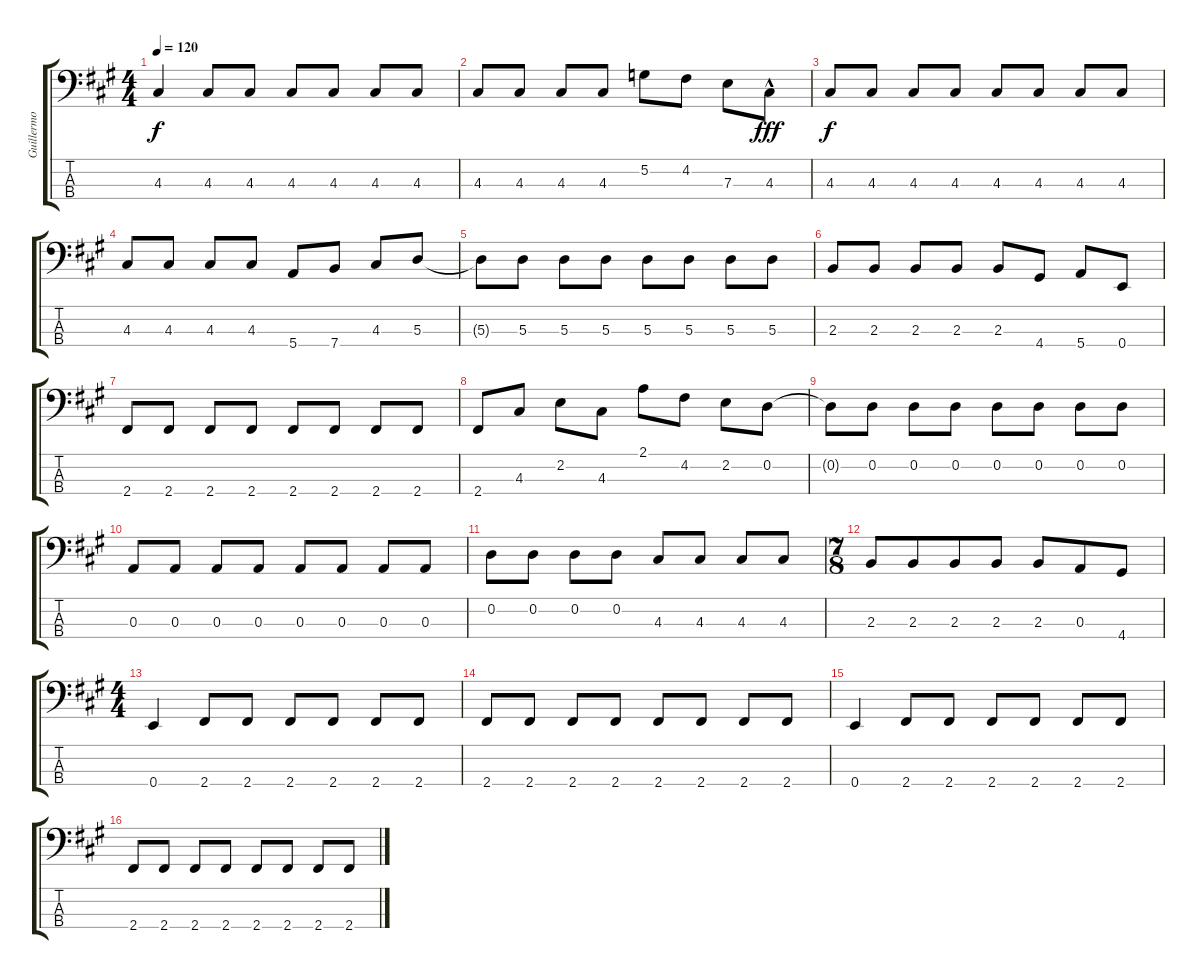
\track ("Guillermo Sanchez" "Guillermo ") {instrument electricbasspick}
\staff {score tabs}
\tuning (G2 D2 A1 E1) {hide}
\ts (4 4)
\tempo 120
\clef f4
\ks a
4.3{t}.4{dy f} 4.3.8 4.3.8 4.3.8 4.3.8 4.3.8 4.3.8 |
4.3.8 4.3.8 4.3.8 4.3.8 5.2.8 4.2.8 7.3.8 4.3{hac}.8{dy fff} |
4.3.8{dy f} 4.3.8 4.3.8 4.3.8 4.3.8 4.3.8 4.3.8 4.3.8 |
4.3.8 4.3.8 4.3.8 4.3.8 5.4.8 7.4.8 4.3.8 5.3.8 |
5.3{t}.8 5.3.8 5.3.8 5.3.8 5.3.8 5.3.8 5.3.8 5.3.8 |
2.3.8 2.3.8 2.3.8 2.3.8 2.3.8 4.4.8 5.4.8 0.4.8 |
2.4.8 2.4.8 2.4.8 2.4.8 2.4.8 2.4.8 2.4.8 2.4.8 |
2.4.8 4.3.8 2.2.8 4.3.8 2.1.8 4.2.8 2.2.8 0.2.8 |
0.2{t}.8 0.2.8 0.2.8 0.2.8 0.2.8 0.2.8 0.2.8 0.2.8 |
0.3.8 0.3.8 0.3.8 0.3.8 0.3.8 0.3.8 0.3.8 0.3.8 |
0.2.8 0.2.8 0.2.8 0.2.8 4.3.8 4.3.8 4.3.8 4.3.8 |
\ts (7 8)
2.3.8 2.3.8 2.3.8 2.3.8 2.3.8 0.3.8 4.4.8 |
\ts (4 4)
0.4.4 2.4.8 2.4.8 2.4.8 2.4.8 2.4.8 2.4.8 |
2.4.8 2.4.8 2.4.8 2.4.8 2.4.8 2.4.8 2.4.8 2.4.8 |
0.4.4 2.4.8 2.4.8 2.4.8 2.4.8 2.4.8 2.4.8 |
2.4.8 2.4.8 2.4.8 2.4.8 2.4.8 2.4.8 2.4.8 2.4.8
